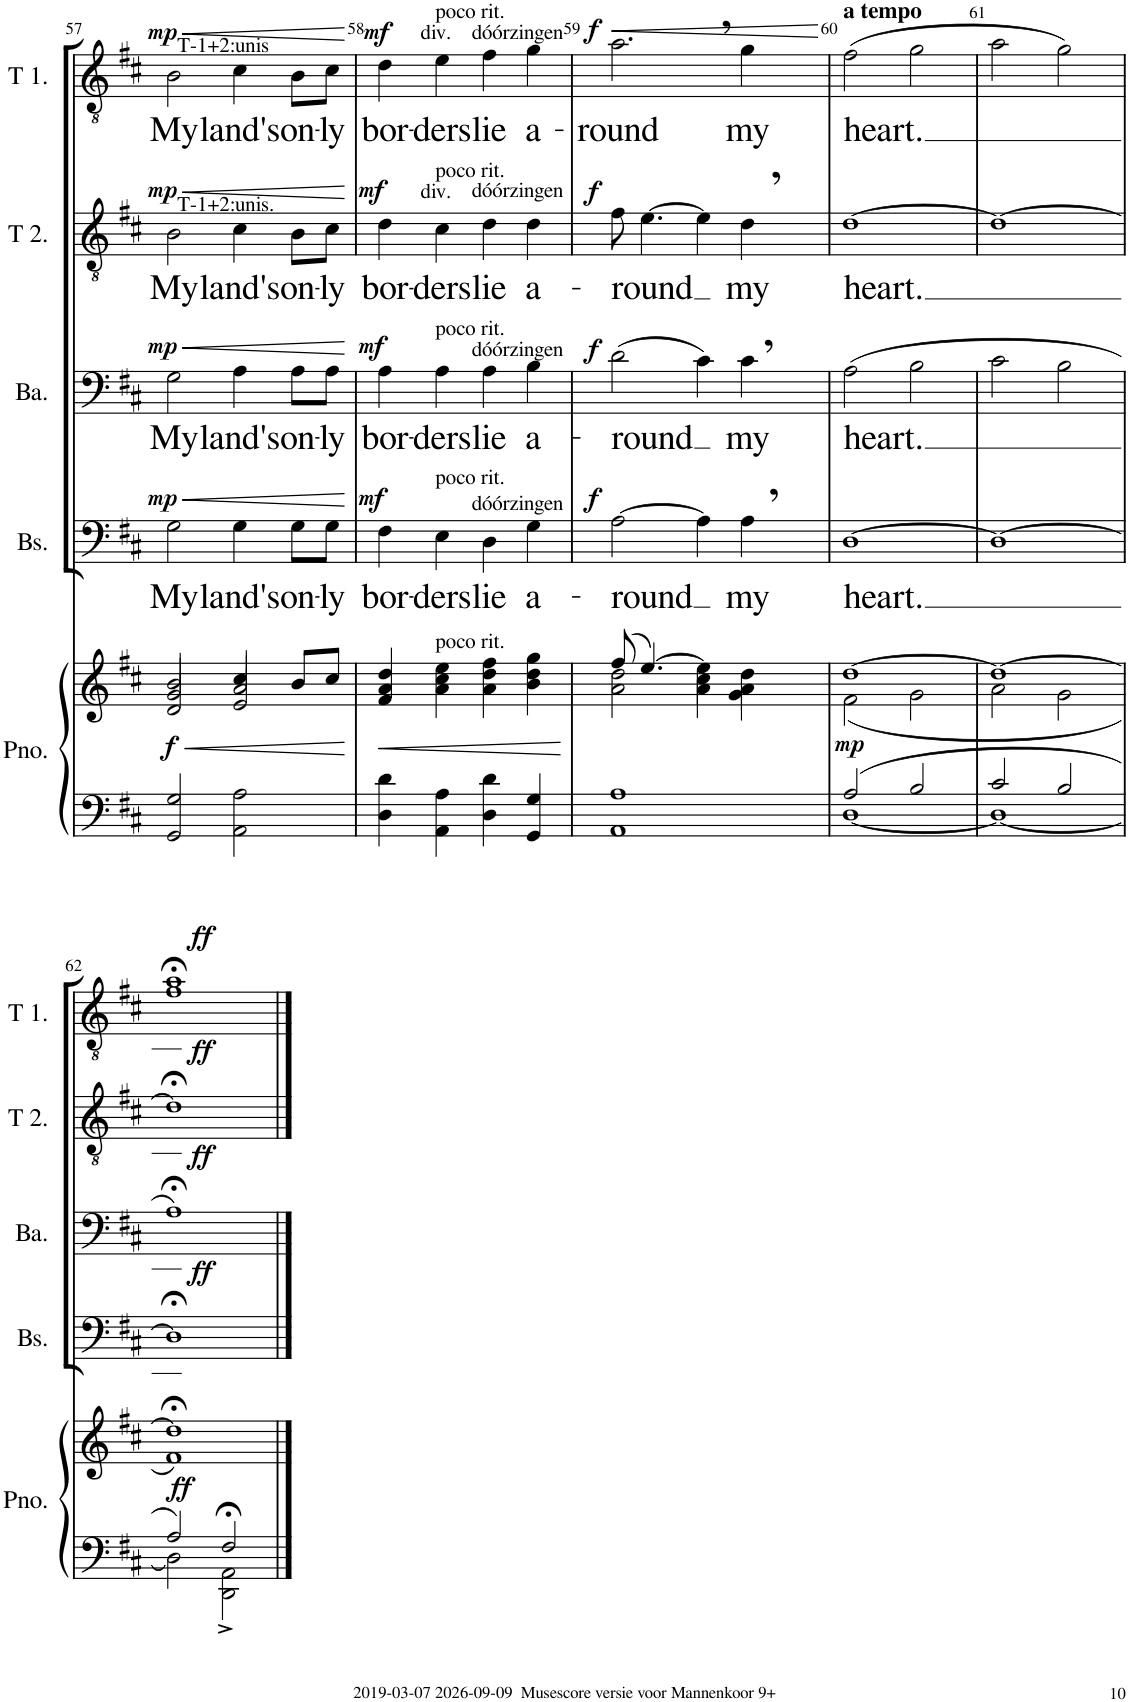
**kern	**kern	**dynam	**kern	**text	**dynam	**kern	**text	**dynam	**kern	**text	**dynam	**kern	**text	**dynam
*part5	*part5	*part5	*part4	*part4	*part4	*part3	*part3	*part3	*part2	*part2	*part2	*part1	*part1	*part1
*staff6	*staff5	*staff5/6	*staff4	*staff4	*staff4	*staff3	*staff3	*staff3	*staff2	*staff2	*staff2	*staff1	*staff1	*staff1
*I"Piano	*	*	*I"Bas	*	*	*I"Bariton	*	*	*I"Tenor 2.	*	*	*I"Tenor 1.	*	*
*I'Pno.	*	*	*I'Bs.	*	*	*I'Ba.	*	*	*I'T 2.	*	*	*I'T 1.	*	*
!!LO:PB:g=z
*clefF4	*clefG2	*	*clefF4	*	*	*clefF4	*	*	*clefG2	*	*	*clefG2	*	*
*k[f#c#]	*k[f#c#]	*	*k[f#c#]	*	*	*k[f#c#]	*	*	*k[f#c#]	*	*	*k[f#c#]	*	*
=57	=57	=57	=57	=57	=57	=57	=57	=57	=57	=57	=57	=57	=57	=57
!	!	!	!	!	!	!	!	!	!	!	!	!LO:TX:a:t=T-1+2&colon;unis	!	!
!	!	!	!	!	!	!	!	!	!LO:TX:a:t=T-1+2&colon;unis.	!	!	!	!	!
!	!	!LO:HP:b	!	!LO:LY:b	!LO:HP:b	!	!LO:LY:b	!LO:HP:b	!	!LO:LY:b	!LO:HP:b	!	!LO:LY:b	!LO:HP:b
*	*^	*	*	*	*	*	*	*	*	*	*	*	*	*
*	*	*^	*	*	*	*	*	*	*	*	*	*	*	*	*
!	!	!	!	!LO:DY:n=1:b	!	!	!LO:DY:n=1:a	!	!	!LO:DY:n=1:a	!	!	!LO:DY:n=1:a	!	!	!LO:DY:n=1:a
2GG/ 2G/	2b/	2g/	2d/	< f	2G\	My	< mp	2G\	My	< mp	2B\	My	< mp	2B\	My	< mp
!	!	!	!	!	!	!LO:LY:b	!	!	!LO:LY:b	!	!	!LO:LY:b	!	!	!LO:LY:b	!
2AA\ 2A\	4cc#/	2a/	2e/	.	4G\	land's	.	4A\	land's	.	4c#\	land's	.	4c#\	land's	.
!	!	!	!	!	!	!LO:LY:b	!	!	!LO:LY:b	!	!	!LO:LY:b	!	!	!LO:LY:b	!
.	8b/L	.	.	.	8G\L	on-	.	8A\L	on-	.	8B\L	on-	.	8B\L	on-	.
!	!	!	!	!	!	!LO:LY:b	!	!	!LO:LY:b	!	!	!LO:LY:b	!	!	!LO:LY:b	!
.	8cc#/J	.	.	.	8G\J	-ly	.	8A\J	-ly	.	8c#\J	-ly	.	8c#\J	-ly	.
*	*v	*v	*v	*	*	*	*	*	*	*	*	*	*	*	*	*
.	.	[	.	.	[	.	.	[	.	.	[	.	.	[
=58	=58	=58	=58	=58	=58	=58	=58	=58	=58	=58	=58	=58	=58	=58
!	!	!LO:HP:b	!	!LO:LY:b	!LO:DY:a	!	!LO:LY:b	!LO:DY:a	!	!LO:LY:b	!LO:DY:a	!	!LO:LY:b	!LO:DY:a
4D\ 4d\	4f#/ 4a/ 4dd/	<	4F#\	bor-	mf	4A\	bor-	mf	4d\	bor-	mf	4d\	bor-	mf
!	!	!	!	!	!	!	!	!	!	!	!	!LO:TX:a:t=div.	!	!
!	!	!	!	!	!	!	!	!	!	!	!	!LO:TX:a:t=poco rit.	!	!
!	!	!	!	!	!	!	!	!	!LO:TX:a:t=div.	!	!	!	!	!
!	!	!	!	!	!	!	!	!	!LO:TX:a:t=poco rit.	!	!	!	!	!
!	!	!	!	!	!	!LO:TX:a:t=poco rit.	!	!	!	!	!	!	!	!
!	!	!	!LO:TX:a:t=poco rit.	!	!	!	!	!	!	!	!	!	!	!
!	!LO:TX:a:t=poco rit.	!	!	!	!	!	!	!	!	!	!	!	!	!
!	!	!	!	!LO:LY:b	!	!	!LO:LY:b	!	!	!LO:LY:b	!	!	!LO:LY:b	!
4AA\ 4A\	4a\ 4cc#\ 4ee\	.	4E\	-ders	.	4A\	-ders	.	4c#\	-ders	.	4e\	-ders	.
!	!	!	!	!	!	!	!	!	!	!	!	!LO:TX:a:t=dóórzingen	!	!
!	!	!	!	!	!	!	!	!	!LO:TX:a:t=dóórzingen	!	!	!	!	!
!	!	!	!	!	!	!LO:TX:a:t=dóórzingen	!	!	!	!	!	!	!	!
!	!	!	!LO:TX:a:t=dóórzingen	!	!	!	!	!	!	!	!	!	!	!
!	!	!	!	!LO:LY:b	!	!	!LO:LY:b	!	!	!LO:LY:b	!	!	!LO:LY:b	!
4D\ 4d\	4a\ 4dd\ 4ff#\	.	4D\	lie	.	4A\	lie	.	4d\	lie	.	4f#\	lie	.
!	!	!	!	!LO:LY:b	!	!	!LO:LY:b	!	!	!LO:LY:b	!	!	!LO:LY:b	!
4GG/ 4G/	4b\ 4dd\ 4gg\	.	4G\	a-	.	4B\	a-	.	4d\	a-	.	4g\	a-	.
.	.	[	.	.	.	.	.	.	.	.	.	.	.	.
=59	=59	=59	=59	=59	=59	=59	=59	=59	=59	=59	=59	=59	=59	=59
*	*^	*	*	*	*	*	*	*	*	*	*	*	*	*
!	!	!	!	!	!LO:LY:b	!LO:DY:a	!	!LO:LY:b	!LO:DY:a	!	!LO:LY:b	!LO:DY:a	!	!LO:LY:b	!LO:HP:b
!	!	!	!	!	!	!	!	!	!	!	!	!	!	!	!LO:DY:n=1:a
1AA 1A	(8ff#/	2a\ 2dd\	.	[2A\	round	f	(2d\	-round	f	8f#\	-round	f	2.a,\	-round	< f
.	[4.ee/)	.	.	.	.	.	.	.	.	[4.e\	.	.	.	.	.
.	4ee\]	4a\ 4cc#\	.	4A\]	.	.	4c#\)	.	.	4e\]	.	.	.	.	.
!	!	!	!	!	!LO:LY:b	!	!	!LO:LY:b	!	!	!LO:LY:b	!	!	!LO:LY:b	!
.	4dd\	4g\ 4a\	.	4A,\	my	.	4c#,\	my	.	4d,\	my	.	4g\	my	.
*	*v	*v	*	*	*	*	*	*	*	*	*	*	*	*	*
.	.	.	.	.	.	.	.	.	.	.	.	.	.	[
=60	=60	=60	=60	=60	=60	=60	=60	=60	=60	=60	=60	=60	=60	=60
*^	*^	*	*	*	*	*	*	*	*	*	*	*	*	*
!	!	!	!	!	!	!	!	!	!	!	!	!	!	!LO:TX:a:B:t=a tempo	!	!
!	!	!	!	!LO:DY:b	!	!LO:LY:b	!	!	!LO:LY:b	!	!	!LO:LY:b	!	!	!LO:LY:b	!
2A/	[1D	[1dd	(2f#\	mp	[1D	heart.	.	(2A\	heart.	.	[1d	heart.	.	(2f#\	heart.	.
2B/	.	.	2g\	.	.	.	.	2B\	.	.	.	.	.	2g\	.	.
=61	=61	=61	=61	=61	=61	=61	=61	=61	=61	=61	=61	=61	=61	=61	=61	=61
2c#/	1D_	1dd_	2a\	.	1D_	.	.	2c#\	.	.	1d_	.	.	2a\	.	.
2B/	.	.	2g\	.	.	.	.	2B\	.	.	.	.	.	2g\)	.	.
!!LO:LB:g=z
=62	=62	=62	=62	=62	=62	=62	=62	=62	=62	=62	=62	=62	=62	=62	=62	=62
!	!	!	!	!LO:DY:b	!	!	!LO:DY:a	!	!	!LO:DY:a	!	!	!LO:DY:a	!	!	!LO:DY:a
2A/	2D\]	1dd;<]	1f#)	ff	1D;<]	.	ff	1A;<)	.	ff	1d;<]	.	ff	1f#;< 1a;<	.	ff
2F#;</	2DD\^ 2AA\^	.	.	.	.	.	.	.	.	.	.	.	.	.	.	.
*v	*v	*	*	*	*	*	*	*	*	*	*	*	*	*	*	*
*	*v	*v	*	*	*	*	*	*	*	*	*	*	*	*	*
==	==	==	==	==	==	==	==	==	==	==	==	==	==	==
*-	*-	*-	*-	*-	*-	*-	*-	*-	*-	*-	*-	*-	*-	*-
